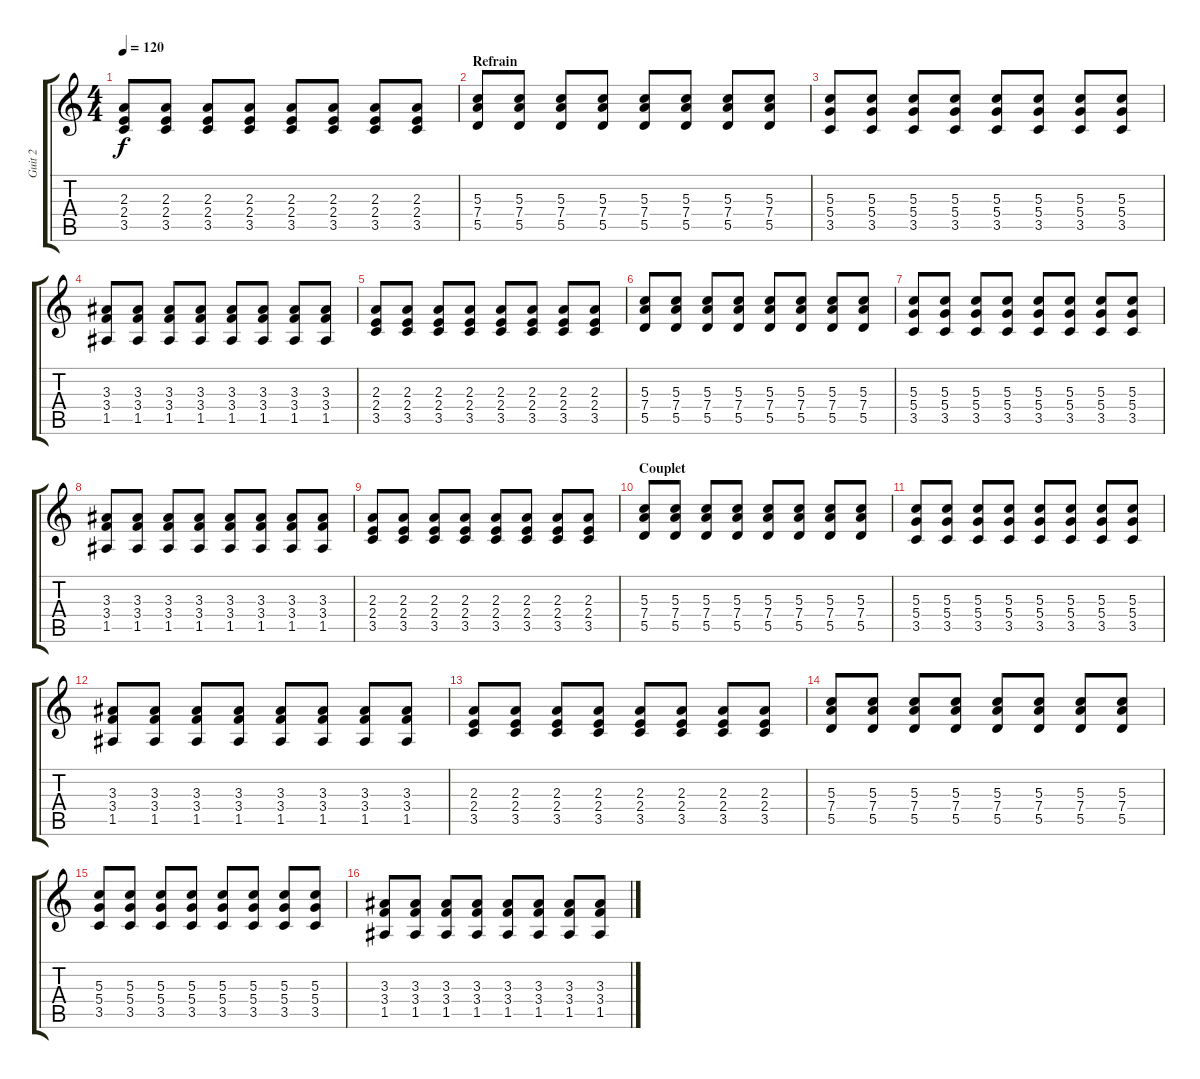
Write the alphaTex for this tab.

\track ("Guit 2" "Guit 2") {instrument electricguitarmuted}
\staff {score tabs}
\tuning (E4 B3 G3 D3 A2 E2) {hide}
\ts (4 4)
\tempo 120
\clef g2
\ks c
(2.3 2.4 3.5).8{dy f} (2.3 2.4 3.5).8 (2.3 2.4 3.5).8 (2.3 2.4 3.5).8 (2.3 2.4 3.5).8 (2.3 2.4 3.5).8 (2.3 2.4 3.5).8 (2.3 2.4 3.5).8 |
\section ("" "Refrain")
(5.3 7.4 5.5).8 (5.3 7.4 5.5).8 (5.3 7.4 5.5).8 (5.3 7.4 5.5).8 (5.3 7.4 5.5).8 (5.3 7.4 5.5).8 (5.3 7.4 5.5).8 (5.3 7.4 5.5).8 |
(5.3 5.4 3.5).8 (5.3 5.4 3.5).8 (5.3 5.4 3.5).8 (5.3 5.4 3.5).8 (5.3 5.4 3.5).8 (5.3 5.4 3.5).8 (5.3 5.4 3.5).8 (5.3 5.4 3.5).8 |
(3.3 3.4 1.5).8 (3.3 3.4 1.5).8 (3.3 3.4 1.5).8 (3.3 3.4 1.5).8 (3.3 3.4 1.5).8 (3.3 3.4 1.5).8 (3.3 3.4 1.5).8 (3.3 3.4 1.5).8 |
(2.3 2.4 3.5).8 (2.3 2.4 3.5).8 (2.3 2.4 3.5).8 (2.3 2.4 3.5).8 (2.3 2.4 3.5).8 (2.3 2.4 3.5).8 (2.3 2.4 3.5).8 (2.3 2.4 3.5).8 |
(5.3 7.4 5.5).8 (5.3 7.4 5.5).8 (5.3 7.4 5.5).8 (5.3 7.4 5.5).8 (5.3 7.4 5.5).8 (5.3 7.4 5.5).8 (5.3 7.4 5.5).8 (5.3 7.4 5.5).8 |
(5.3 5.4 3.5).8 (5.3 5.4 3.5).8 (5.3 5.4 3.5).8 (5.3 5.4 3.5).8 (5.3 5.4 3.5).8 (5.3 5.4 3.5).8 (5.3 5.4 3.5).8 (5.3 5.4 3.5).8 |
(3.3 3.4 1.5).8 (3.3 3.4 1.5).8 (3.3 3.4 1.5).8 (3.3 3.4 1.5).8 (3.3 3.4 1.5).8 (3.3 3.4 1.5).8 (3.3 3.4 1.5).8 (3.3 3.4 1.5).8 |
(2.3 2.4 3.5).8 (2.3 2.4 3.5).8 (2.3 2.4 3.5).8 (2.3 2.4 3.5).8 (2.3 2.4 3.5).8 (2.3 2.4 3.5).8 (2.3 2.4 3.5).8 (2.3 2.4 3.5).8 |
\section ("" "Couplet")
(5.3 7.4 5.5).8 (5.3 7.4 5.5).8 (5.3 7.4 5.5).8 (5.3 7.4 5.5).8 (5.3 7.4 5.5).8 (5.3 7.4 5.5).8 (5.3 7.4 5.5).8 (5.3 7.4 5.5).8 |
(5.3 5.4 3.5).8 (5.3 5.4 3.5).8 (5.3 5.4 3.5).8 (5.3 5.4 3.5).8 (5.3 5.4 3.5).8 (5.3 5.4 3.5).8 (5.3 5.4 3.5).8 (5.3 5.4 3.5).8 |
(3.3 3.4 1.5).8 (3.3 3.4 1.5).8 (3.3 3.4 1.5).8 (3.3 3.4 1.5).8 (3.3 3.4 1.5).8 (3.3 3.4 1.5).8 (3.3 3.4 1.5).8 (3.3 3.4 1.5).8 |
(2.3 2.4 3.5).8 (2.3 2.4 3.5).8 (2.3 2.4 3.5).8 (2.3 2.4 3.5).8 (2.3 2.4 3.5).8 (2.3 2.4 3.5).8 (2.3 2.4 3.5).8 (2.3 2.4 3.5).8 |
(5.3 7.4 5.5).8 (5.3 7.4 5.5).8 (5.3 7.4 5.5).8 (5.3 7.4 5.5).8 (5.3 7.4 5.5).8 (5.3 7.4 5.5).8 (5.3 7.4 5.5).8 (5.3 7.4 5.5).8 |
(5.3 5.4 3.5).8 (5.3 5.4 3.5).8 (5.3 5.4 3.5).8 (5.3 5.4 3.5).8 (5.3 5.4 3.5).8 (5.3 5.4 3.5).8 (5.3 5.4 3.5).8 (5.3 5.4 3.5).8 |
(3.3 3.4 1.5).8 (3.3 3.4 1.5).8 (3.3 3.4 1.5).8 (3.3 3.4 1.5).8 (3.3 3.4 1.5).8 (3.3 3.4 1.5).8 (3.3 3.4 1.5).8 (3.3 3.4 1.5).8
